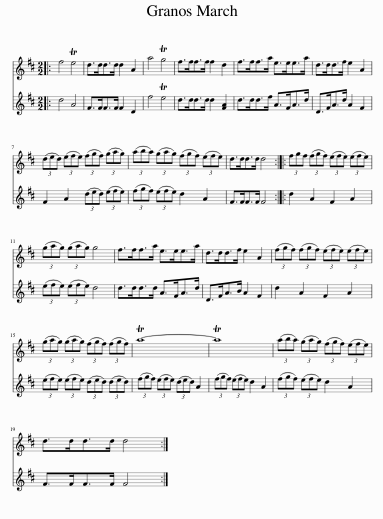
X:1
%%score 1 2
L:1/8
M:2/2
I:linebreak $
K:D
V:1 treble
V:2 treble
V:1
|: f4 Te4 | d>dd>d d2 A2 | a4 Tg4 | f>ff>f f2 d2 | f>ff>a e>ee>a | %5
 d>dd>f e2 A2 |$ (3(ded) (3(efe) (3(fgf) (3(gag) | (3(aba) (3(gag) (3(fgf) (3(efe) | d>dd>d d4 :: (3fgf (3(fgf) (3(efe) (3(efe) |$ %10
 (3(gag) (3(gag) g4 | f>ff>a e>ee>a | d>dd>f e2 A2 | (3(fgf) (3(fgf) (3(efe) (3(efe) |$ (3(gag) (3(gag) (3(fgf) (3(fgf) | %15
 Ta8- | Ta8 | (3(aba) (3(gag) (3(fgf) (3(efe) |$ d>dd>d d4 :| %19
V:2
|: d4 A4 | F>FF>F F2 D2 | f4 Te4 | d>dd>d d2 [FA]2 | d>dd>f A>FA>d | %5
 D>FA>d A2 F2 |$ F2 A2 (3(ded) (3(efe) | (3(fgf) (3(efe) d2 A2 | F>FF>F F4 :: d2 A2 F2 A2 |$ %10
 (3(efe) (3(efe) d4 | d>dd>d A>FA>d | D>FA>B A2 F2 | d2 A2 F2 A2 |$ (3(efe) (3(efe) (3(ded) (3(ded) | %15
 (3(fgf) (3(efe) (3(ded) A2 | (3(fgf) (3(efe) d2 A2 | (3(fgf) (3(efe) d2 A2 |$ F>FF>F F4 :| %19
